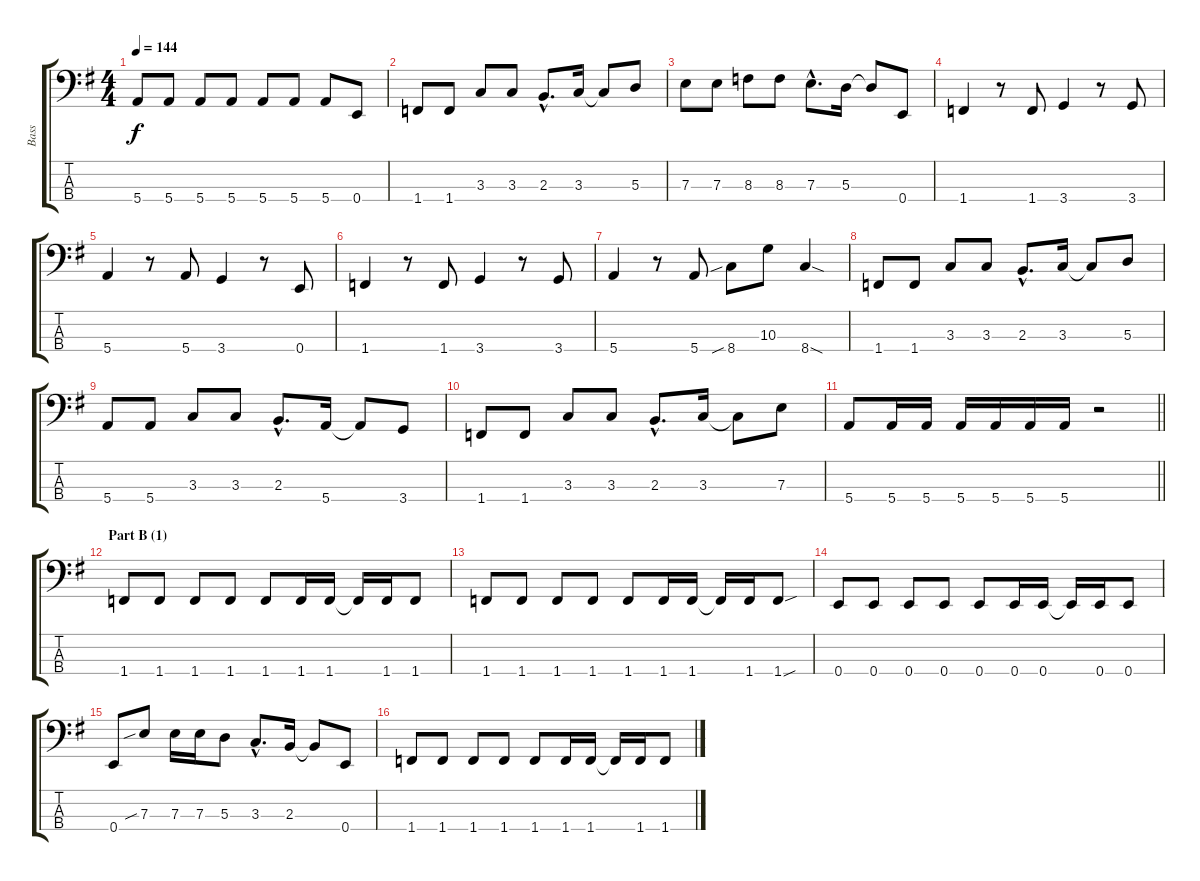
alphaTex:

\track ("Bass" "Bass") {instrument electricbasspick}
\staff {score tabs}
\tuning (G2 D2 A1 E1) {hide}
\ts (4 4)
\tempo 144
\clef f4
\ks g
5.4.8{dy f} 5.4.8 5.4.8 5.4.8 5.4.8 5.4.8 5.4.8 0.4.8 |
1.4.8 1.4.8 3.3.8 3.3.8 2.3{hac}.8{d} 3.3.16 3.3{t}.8 5.3.8 |
7.3.8 7.3.8 8.3.8 8.3.8 7.3{hac}.8{d} 5.3.16 5.3{t}.8 0.4.8 |
1.4.4 r.8 1.4.8 3.4.4 r.8 3.4.8 |
5.4.4 r.8 5.4.8 3.4.4 r.8 0.4.8 |
1.4.4 r.8 1.4.8 3.4.4 r.8 3.4.8 |
5.4.4 r.8 5.4.8 8.4{sib}.8 10.3.8 8.4{sod}.4 |
1.4.8 1.4.8 3.3.8 3.3.8 2.3{hac}.8{d} 3.3.16 3.3{t}.8 5.3.8 |
5.4.8 5.4.8 3.3.8 3.3.8 2.3{hac}.8{d} 5.4.16 5.4{t}.8 3.4.8 |
1.4.8 1.4.8 3.3.8 3.3.8 2.3{hac}.8{d} 3.3.16 3.3{t}.8 7.3.8 |
\barLineRight lightlight
5.4.8 5.4.16 5.4.16 5.4.16 5.4.16 5.4.16 5.4.16 r.2 |
\section ("" "Part B (1)")
1.4.8 1.4.8 1.4.8 1.4.8 1.4.8 1.4.16 1.4.16 1.4{t}.16 1.4.16 1.4.8 |
1.4.8 1.4.8 1.4.8 1.4.8 1.4.8 1.4.16 1.4.16 1.4{t}.16 1.4.16 1.4{sou}.8 |
0.4.8 0.4.8 0.4.8 0.4.8 0.4.8 0.4.16 0.4.16 0.4{t}.16 0.4.16 0.4.8 |
0.4.8 7.3{sib}.8 7.3.16 7.3.16 5.3.8 3.3{hac}.8{d} 2.3.16 2.3{t}.8 0.4.8 |
1.4.8 1.4.8 1.4.8 1.4.8 1.4.8 1.4.16 1.4.16 1.4{t}.16 1.4.16 1.4.8
